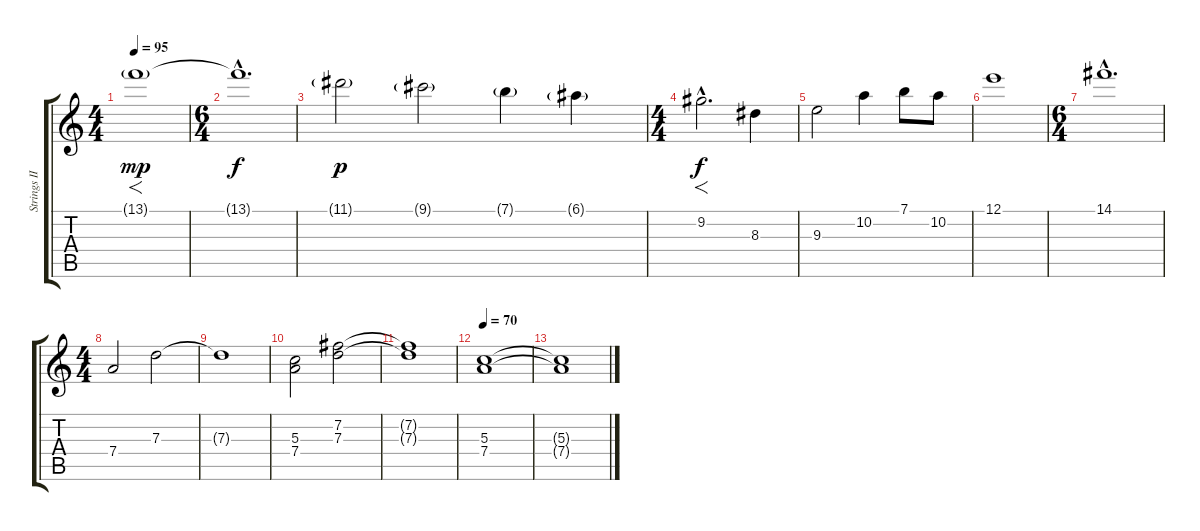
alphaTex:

\track ("Strings III - High" "Strings II") {instrument stringensemble1}
\staff {score tabs}
\tuning (E5 B4 G4 D4 A3 E3) {hide}
\ts (4 4)
\tempo 95
\clef g2
\ks c
13.1{g}.1{f dy mp instrument stringensemble1} |
\ts (6 4)
13.1{hac t}.1{d dy f} |
11.1{g}.2{dy p} 9.1{g}.2 7.1{g}.4 6.1{g}.4 |
\ts (4 4)
9.2{hac}.2{f d dy f} 8.3.4 |
9.3.2 10.2.4 7.1.8 10.2.8 |
12.1.1 |
\ts (6 4)
14.1{hac}.1{d} |
\ts (4 4)
7.4.2 7.3.2 |
7.3{t}.1 |
(5.3 7.4).2 (7.2 7.3).2 |
(7.2{t} 7.3{t}).1 |
\tempo 70
(5.3 7.4).1 |
(5.3{t} 7.4{t}).1
